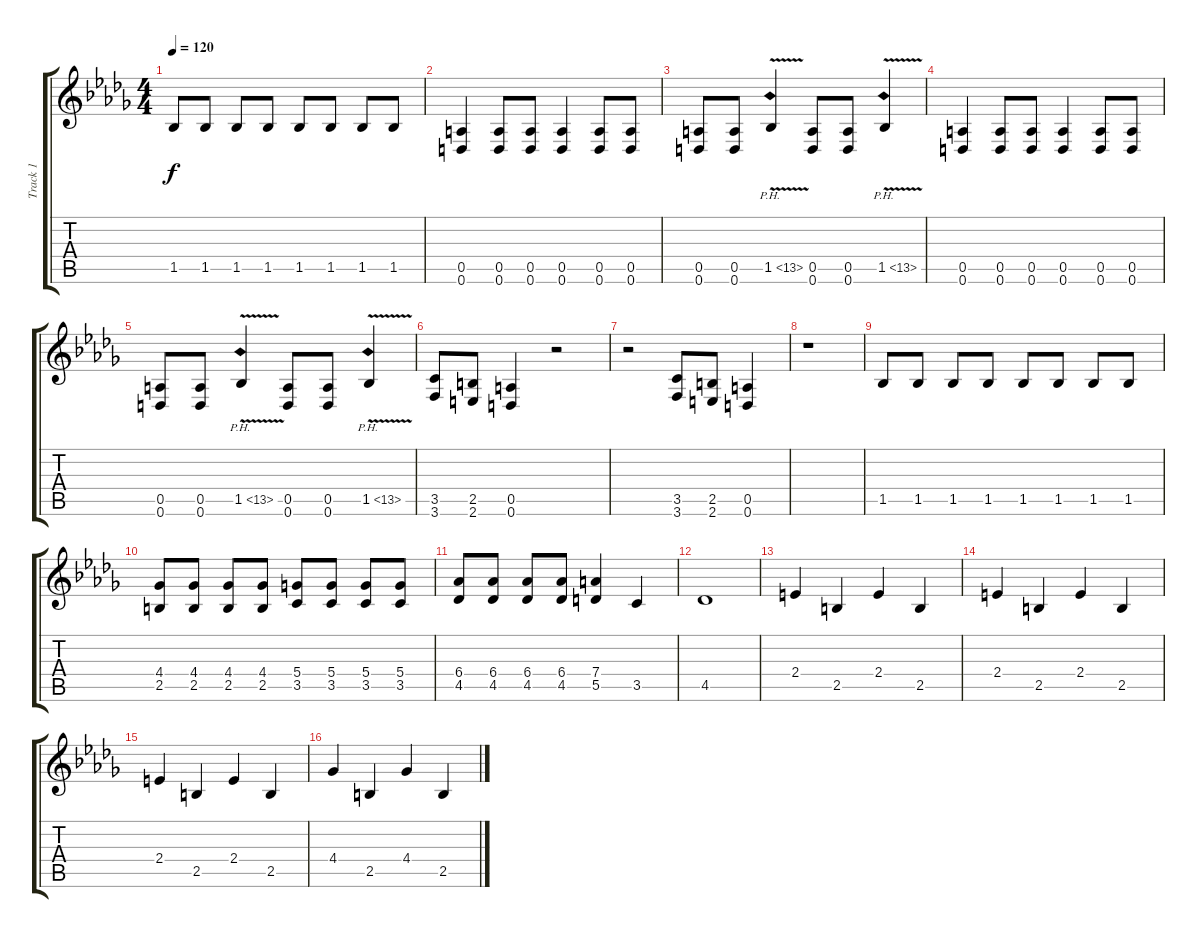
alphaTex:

\track ("Track 1" "Track 1") {instrument distortionguitar}
\staff {score tabs}
\tuning (E4 B3 G3 D3 A2 D2) {hide}
\ts (4 4)
\tempo 120
\clef g2
\ks db
1.5.8{dy f} 1.5.8 1.5.8 1.5.8 1.5.8 1.5.8 1.5.8 1.5.8 |
(0.5 0.6).4 (0.5 0.6).8 (0.5 0.6).8 (0.5 0.6).4 (0.5 0.6).8 (0.5 0.6).8 |
(0.5 0.6).8 (0.5 0.6).8 1.5{ph 12 v}.4 (0.5 0.6).8 (0.5 0.6).8 1.5{ph 12 v}.4 |
(0.5 0.6).4 (0.5 0.6).8 (0.5 0.6).8 (0.5 0.6).4 (0.5 0.6).8 (0.5 0.6).8 |
(0.5 0.6).8 (0.5 0.6).8 1.5{ph 12 v}.4 (0.5 0.6).8 (0.5 0.6).8 1.5{ph 12 v}.4 |
(3.5 3.6).8 (2.5 2.6).8 (0.5 0.6).4 r.2 |
r.2 (3.5 3.6).8 (2.5 2.6).8 (0.5 0.6).4 |
r.1 |
1.5.8 1.5.8 1.5.8 1.5.8 1.5.8 1.5.8 1.5.8 1.5.8 |
(4.4 2.5).8 (4.4 2.5).8 (4.4 2.5).8 (4.4 2.5).8 (5.4 3.5).8 (5.4 3.5).8 (5.4 3.5).8 (5.4 3.5).8 |
(6.4 4.5).8 (6.4 4.5).8 (6.4 4.5).8 (6.4 4.5).8 (7.4 5.5).4 3.5.4 |
4.5.1 |
2.4.4 2.5.4 2.4.4 2.5.4 |
2.4.4 2.5.4 2.4.4 2.5.4 |
2.4.4 2.5.4 2.4.4 2.5.4 |
4.4.4 2.5.4 4.4.4 2.5.4
